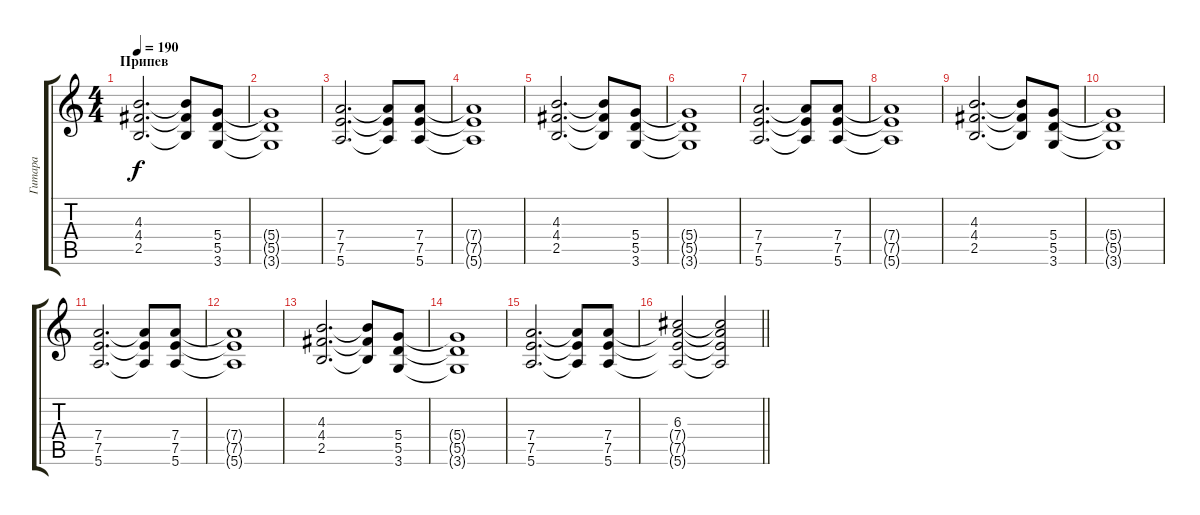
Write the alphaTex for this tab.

\track ("Гитара" "Гитара") {instrument distortionguitar}
\staff {score tabs}
\tuning (E4 B3 G3 D3 A2 E2) {hide}
\ts (4 4)
\section ("" "Припев")
\tempo 190
\clef g2
\ks c
(4.3 4.4 2.5).2{d dy f} (4.3{t} 4.4{t} 2.5{t}).8 (5.4 5.5 3.6).8 |
(5.4{t} 5.5{t} 3.6{t}).1 |
(7.4 7.5 5.6).2{d} (7.4{t} 7.5{t} 5.6{t}).8 (7.4 7.5 5.6).8 |
(7.4{t} 7.5{t} 5.6{t}).1 |
(4.3 4.4 2.5).2{d} (4.3{t} 4.4{t} 2.5{t}).8 (5.4 5.5 3.6).8 |
(5.4{t} 5.5{t} 3.6{t}).1 |
(7.4 7.5 5.6).2{d} (7.4{t} 7.5{t} 5.6{t}).8 (7.4 7.5 5.6).8 |
(7.4{t} 7.5{t} 5.6{t}).1 |
(4.3 4.4 2.5).2{d} (4.3{t} 4.4{t} 2.5{t}).8 (5.4 5.5 3.6).8 |
(5.4{t} 5.5{t} 3.6{t}).1 |
(7.4 7.5 5.6).2{d} (7.4{t} 7.5{t} 5.6{t}).8 (7.4 7.5 5.6).8 |
(7.4{t} 7.5{t} 5.6{t}).1 |
(4.3 4.4 2.5).2{d} (4.3{t} 4.4{t} 2.5{t}).8 (5.4 5.5 3.6).8 |
(5.4{t} 5.5{t} 3.6{t}).1 |
(7.4 7.5 5.6).2{d} (7.4{t} 7.5{t} 5.6{t}).8 (7.4 7.5 5.6).8 |
\barLineRight lightlight
(6.3 7.4{t} 7.5{t} 5.6{t}).2 (6.3{t} 7.4{t} 7.5{t} 5.6{t}).2
